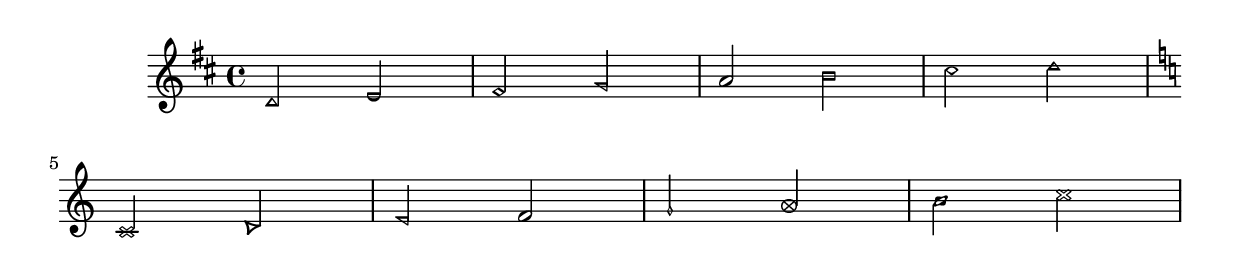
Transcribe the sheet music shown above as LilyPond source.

%% DO NOT EDIT this file manually; it is automatically
%% generated from LSR http://lsr.dsi.unimi.it
%% Make any changes in LSR itself, or in Documentation/snippets/new/ ,
%% and then run scripts/auxiliar/makelsr.py
%%
%% This file is in the public domain.
\version "2.14.2"

\header {
  lsrtags = "editorial-annotations, pitches"

  texidoc = "
The @code{shapeNoteStyles} property can be used to define various note
head styles for each step of the scale (as set by the key signature or
the @code{tonic} property). This property requires a set of symbols,
which can be purely arbitrary (geometrical expressions such as
@code{triangle}, @code{cross}, and @code{xcircle} are allowed) or based
on old American engraving tradition (some latin note names are also
allowed).

That said, to imitate old American song books, there are several
predefined note head styles available through shortcut commands such as
@code{\\aikenHeads} or @code{\\sacredHarpHeads}.

This example shows different ways to obtain shape note heads, and
demonstrates the ability to transpose a melody without losing the
correspondence between harmonic functions and note head styles.

"
  doctitle = "Applying note head styles depending on the step of the scale"
} % begin verbatim


fragment = {
  \key c \major
  c2 d
  e2 f
  g2 a
  b2 c
}

\new Staff {
  \transpose c d
  \relative c' {
    \set shapeNoteStyles = #'#(do re mi fa
                               #f la ti)
    \fragment
  }

  \break

  \relative c' {
    \set shapeNoteStyles = #'#(cross triangle fa #f
                               mensural xcircle diamond)
    \fragment
  }
}
